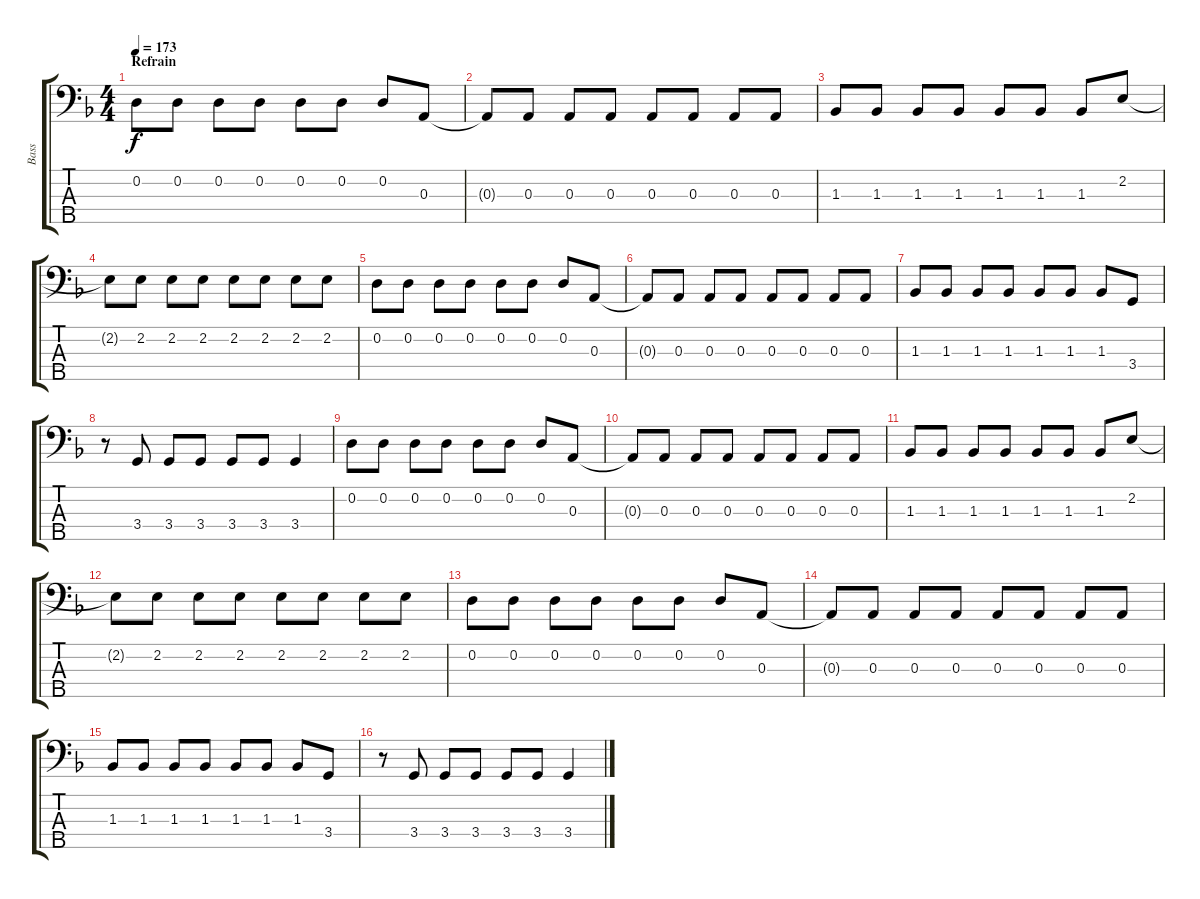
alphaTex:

\track ("Bass" "Bass") {instrument electricbasspick}
\staff {score tabs}
\tuning (G2 D2 A1 E1 B0) {hide}
\ts (4 4)
\section ("" "Refrain")
\tempo 173
\clef f4
\ks dminor
0.2.8{dy f} 0.2.8 0.2.8 0.2.8 0.2.8 0.2.8 0.2.8 0.3.8 |
0.3{t}.8 0.3.8 0.3.8 0.3.8 0.3.8 0.3.8 0.3.8 0.3.8 |
1.3.8 1.3.8 1.3.8 1.3.8 1.3.8 1.3.8 1.3.8 2.2.8 |
2.2{t}.8 2.2.8 2.2.8 2.2.8 2.2.8 2.2.8 2.2.8 2.2.8 |
0.2.8 0.2.8 0.2.8 0.2.8 0.2.8 0.2.8 0.2.8 0.3.8 |
0.3{t}.8 0.3.8 0.3.8 0.3.8 0.3.8 0.3.8 0.3.8 0.3.8 |
1.3.8 1.3.8 1.3.8 1.3.8 1.3.8 1.3.8 1.3.8 3.4.8 |
r.8 3.4.8 3.4.8 3.4.8 3.4.8 3.4.8 3.4.4 |
0.2.8 0.2.8 0.2.8 0.2.8 0.2.8 0.2.8 0.2.8 0.3.8 |
0.3{t}.8 0.3.8 0.3.8 0.3.8 0.3.8 0.3.8 0.3.8 0.3.8 |
1.3.8 1.3.8 1.3.8 1.3.8 1.3.8 1.3.8 1.3.8 2.2.8 |
2.2{t}.8 2.2.8 2.2.8 2.2.8 2.2.8 2.2.8 2.2.8 2.2.8 |
0.2.8 0.2.8 0.2.8 0.2.8 0.2.8 0.2.8 0.2.8 0.3.8 |
0.3{t}.8 0.3.8 0.3.8 0.3.8 0.3.8 0.3.8 0.3.8 0.3.8 |
1.3.8 1.3.8 1.3.8 1.3.8 1.3.8 1.3.8 1.3.8 3.4.8 |
r.8 3.4.8 3.4.8 3.4.8 3.4.8 3.4.8 3.4.4
